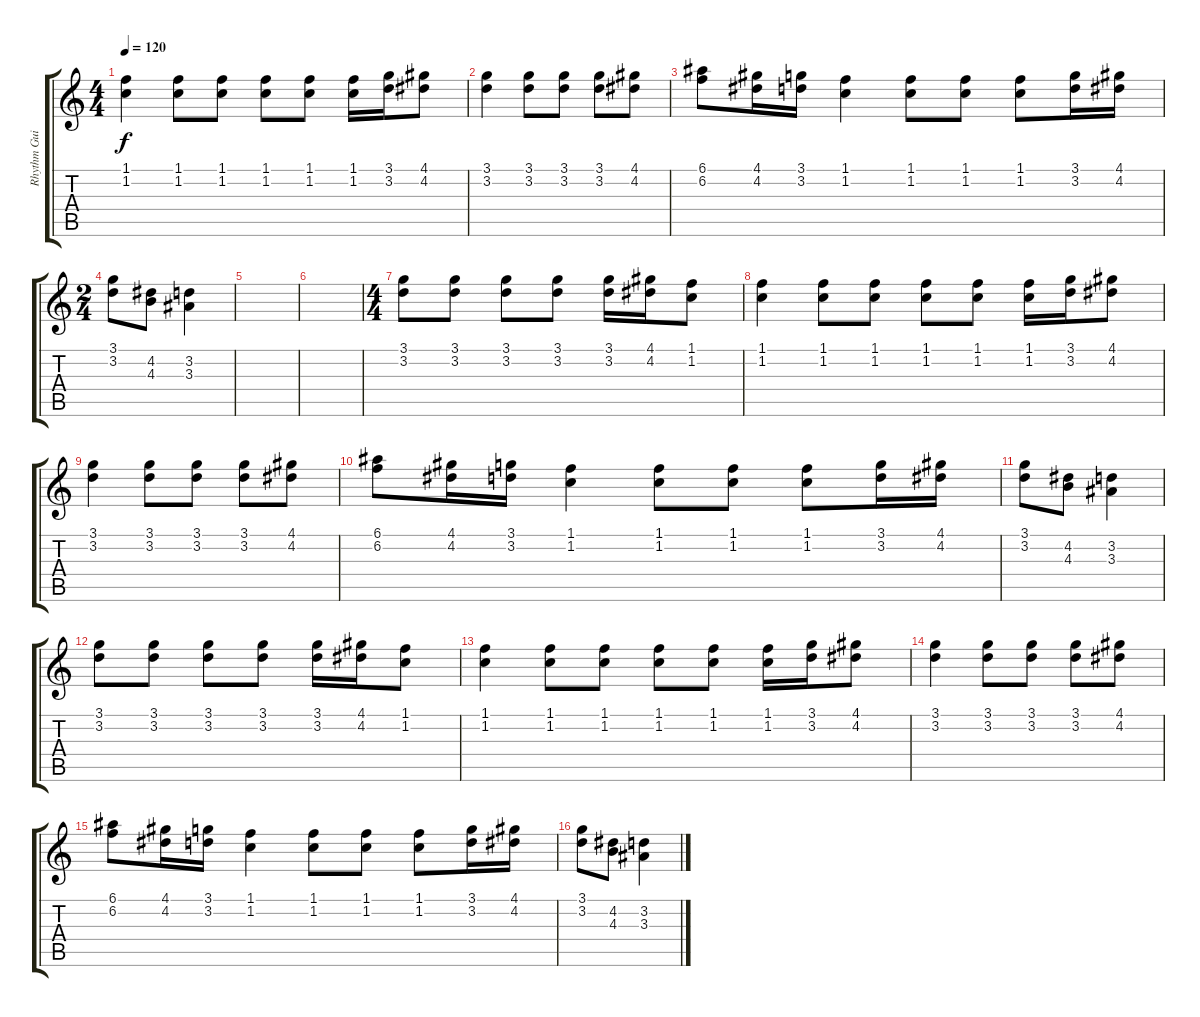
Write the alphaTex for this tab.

\track ("Rhythm Guitar" "Rhythm Gui") {instrument overdrivenguitar}
\staff {score tabs}
\tuning (E4 B3 G3 D3 A2 D2) {hide}
\ts (4 4)
\tempo 120
\clef g2
\ks c
(1.1 1.2).4{dy f} (1.1 1.2).8 (1.1 1.2).8 (1.1 1.2).8 (1.1 1.2).8 (1.1 1.2).16 (3.1 3.2).16 (4.1 4.2).8 |
(3.1 3.2).4 (3.1 3.2).8 (3.1 3.2).8 (3.1 3.2).8 (4.1 4.2).8 |
(6.1 6.2).8 (4.1 4.2).16 (3.1 3.2).16 (1.1 1.2).4 (1.1 1.2).8 (1.1 1.2).8 (1.1 1.2).8 (3.1 3.2).16 (4.1 4.2).16 |
\ts (2 4)
(3.1 3.2).8 (4.2 4.3).8 (3.2 3.3).4 |
|
|
\ts (4 4)
(3.1 3.2).8 (3.1 3.2).8 (3.1 3.2).8 (3.1 3.2).8 (3.1 3.2).16 (4.1 4.2).16 (1.1 1.2).8 |
(1.1 1.2).4 (1.1 1.2).8 (1.1 1.2).8 (1.1 1.2).8 (1.1 1.2).8 (1.1 1.2).16 (3.1 3.2).16 (4.1 4.2).8 |
(3.1 3.2).4 (3.1 3.2).8 (3.1 3.2).8 (3.1 3.2).8 (4.1 4.2).8 |
(6.1 6.2).8 (4.1 4.2).16 (3.1 3.2).16 (1.1 1.2).4 (1.1 1.2).8 (1.1 1.2).8 (1.1 1.2).8 (3.1 3.2).16 (4.1 4.2).16 |
(3.1 3.2).8 (4.2 4.3).8 (3.2 3.3).4 |
(3.1 3.2).8 (3.1 3.2).8 (3.1 3.2).8 (3.1 3.2).8 (3.1 3.2).16 (4.1 4.2).16 (1.1 1.2).8 |
(1.1 1.2).4 (1.1 1.2).8 (1.1 1.2).8 (1.1 1.2).8 (1.1 1.2).8 (1.1 1.2).16 (3.1 3.2).16 (4.1 4.2).8 |
(3.1 3.2).4 (3.1 3.2).8 (3.1 3.2).8 (3.1 3.2).8 (4.1 4.2).8 |
(6.1 6.2).8 (4.1 4.2).16 (3.1 3.2).16 (1.1 1.2).4 (1.1 1.2).8 (1.1 1.2).8 (1.1 1.2).8 (3.1 3.2).16 (4.1 4.2).16 |
(3.1 3.2).8 (4.2 4.3).8 (3.2 3.3).4
